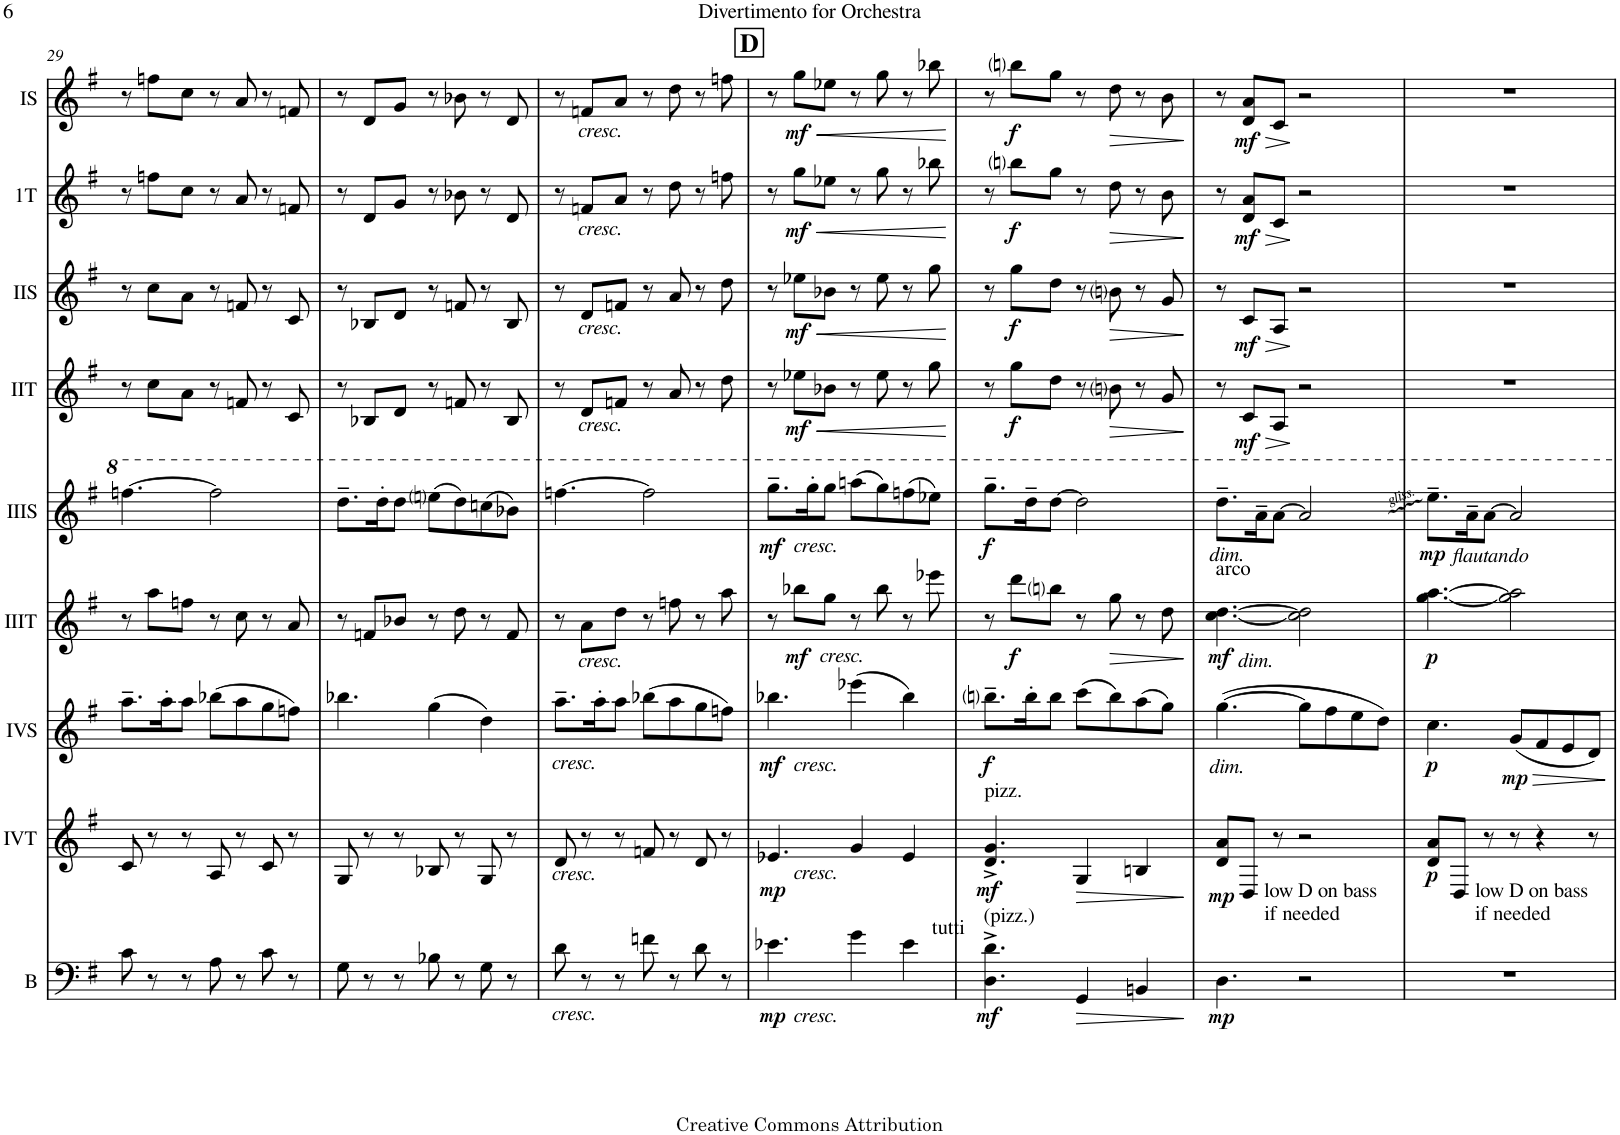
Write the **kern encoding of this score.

**kern	**dynam	**kern	**dynam	**kern	**dynam	**kern	**dynam	**kern	**dynam	**kern	**dynam	**kern	**dynam	**kern	**dynam	**kern	**dynam
*part9	*part9	*part8	*part8	*part7	*part7	*part6	*part6	*part5	*part5	*part4	*part4	*part3	*part3	*part2	*part2	*part1	*part1
*staff9	*staff9	*staff8	*staff8	*staff7	*staff7	*staff6	*staff6	*staff5	*staff5	*staff4	*staff4	*staff3	*staff3	*staff2	*staff2	*staff1	*staff1
*I"Bass	*	*I"Acc. 4T	*	*I"Acc. 4S	*	*I"Acc. 3T	*	*I"Acc. 3S	*	*I"Acc. 2T	*	*I"Acc. 2S	*	*I"Acc. 1T	*	*I"Acc. 1S	*
*I'B	*	*	*	*	*	*	*	*	*	*	*	*	*	*I'1T	*	*	*
!!LO:PB:g=z
*clefF4	*	*clefG2	*	*clefG2	*	*clefG2	*	*clefG2	*	*clefG2	*	*clefG2	*	*clefG2	*	*clefG2	*
*Trd7c12	*	*Trd7c12	*	*Trd7c12	*	*Trd7c12	*	*Trd7c12	*	*	*	*	*	*	*	*	*
*k[f#]	*	*k[f#]	*	*k[f#]	*	*k[f#]	*	*k[f#]	*	*k[f#]	*	*k[f#]	*	*k[f#]	*	*k[f#]	*
*M7/8	*	*M7/8	*	*M7/8	*	*M7/8	*	*M7/8	*	*M7/8	*	*M7/8	*	*M7/8	*	*M7/8	*
=29	=29	=29	=29	=29	=29	=29	=29	=29	=29	=29	=29	=29	=29	=29	=29	=29	=29
8c\	.	8c/	.	8.aa~\L	.	8r	.	[4.fffn\	.	8r	.	8r	.	8r	.	8r	.
8r	.	8r	.	.	.	8aa\L	.	.	.	8cc\L	.	8cc\L	.	8ffn\L	.	8ffn\L	.
.	.	.	.	16aa'\K	.	.	.	.	.	.	.	.	.	.	.	.	.
8r	.	8r	.	8aa\J	.	8ffn\J	.	.	.	8a\J	.	8a\J	.	8cc\J	.	8cc\J	.
8A\	.	8A/	.	(8bb-X\L	.	8r	.	2fff\]	.	8r	.	8r	.	8r	.	8r	.
8r	.	8r	.	8aa\	.	8cc\	.	.	.	8fn/	.	8fn/	.	8a/	.	8a/	.
8c\	.	8c/	.	8gg\	.	8r	.	.	.	8r	.	8r	.	8r	.	8r	.
8r	.	8r	.	8ffn\J)	.	8a/	.	.	.	8c/	.	8c/	.	8fn/	.	8fn/	.
=30	=30	=30	=30	=30	=30	=30	=30	=30	=30	=30	=30	=30	=30	=30	=30	=30	=30
8G\	.	8G/	.	4.bb-X\	.	8r	.	8.ddd~\L	.	8r	.	8r	.	8r	.	8r	.
8r	.	8r	.	.	.	8fn/L	.	.	.	8B-X/L	.	8B-X/L	.	8d/L	.	8d/L	.
.	.	.	.	.	.	.	.	16ddd'\K	.	.	.	.	.	.	.	.	.
8r	.	8r	.	.	.	8b-X/J	.	8ddd\J	.	8d/J	.	8d/J	.	8g/J	.	8g/J	.
8B-X\	.	8B-X/	.	(4gg\	.	8r	.	(8eeeni\L	.	8r	.	8r	.	8r	.	8r	.
8r	.	8r	.	.	.	8dd\	.	8ddd\)	.	8fn/	.	8fn/	.	8b-X\	.	8b-X\	.
8G\	.	8G/	.	4dd\)	.	8r	.	(8cccn\	.	8r	.	8r	.	8r	.	8r	.
8r	.	8r	.	.	.	8f/	.	8bb-X\J)	.	8B-/	.	8B-/	.	8d/	.	8d/	.
=31	=31	=31	=31	=31	=31	=31	=31	=31	=31	=31	=31	=31	=31	=31	=31	=31	=31
!	!	!	!	!LO:TX:b:i:t=cresc.	!	!	!	!	!	!	!	!	!	!	!	!	!
!	!	!LO:TX:b:i:t=cresc.	!	!	!	!	!	!	!	!	!	!	!	!	!	!	!
!LO:TX:b:i:t=cresc.	!	!	!	!	!	!	!	!	!	!	!	!	!	!	!	!	!
8d\	.	8d/	.	8.aa~\L	.	8r	.	[4.fffn\	.	8r	.	8r	.	8r	.	8r	.
!	!	!	!	!	!	!	!	!	!	!	!	!	!	!	!	!LO:TX:b:i:t=cresc.	!
!	!	!	!	!	!	!	!	!	!	!	!	!	!	!LO:TX:b:i:t=cresc.	!	!	!
!	!	!	!	!	!	!	!	!	!	!	!	!LO:TX:b:i:t=cresc.	!	!	!	!	!
!	!	!	!	!	!	!	!	!	!	!LO:TX:b:i:t=cresc.	!	!	!	!	!	!	!
!	!	!	!	!	!	!LO:TX:b:i:t=cresc.	!	!	!	!	!	!	!	!	!	!	!
8r	.	8r	.	.	.	8a\L	.	.	.	8d/L	.	8d/L	.	8fn/L	.	8fn/L	.
.	.	.	.	16aa'\K	.	.	.	.	.	.	.	.	.	.	.	.	.
8r	.	8r	.	8aa\J	.	8dd\J	.	.	.	8fn/J	.	8fn/J	.	8a/J	.	8a/J	.
8fn\	.	8fn/	.	(8bb-X\L	.	8r	.	2fff\]	.	8r	.	8r	.	8r	.	8r	.
8r	.	8r	.	8aa\	.	8ffn\	.	.	.	8a/	.	8a/	.	8dd\	.	8dd\	.
8d\	.	8d/	.	8gg\	.	8r	.	.	.	8r	.	8r	.	8r	.	8r	.
8r	.	8r	.	8ffn\J)	.	8aa\	.	.	.	8dd\	.	8dd\	.	8ffn\	.	8ffn\	.
!!LO:REH:place=s1:a:B:cj:fs=14:t=D
=32	=32	=32	=32	=32	=32	=32	=32	=32	=32	=32	=32	=32	=32	=32	=32	=32	=32
!	!	!	!	!	!	!	!	!LO:TX:b:i:t=cresc.	!	!	!	!	!	!	!	!	!
!	!	!	!	!LO:TX:b:i:t=cresc.	!	!	!	!	!	!	!	!	!	!	!	!	!
!	!	!LO:TX:b:i:t=cresc.	!	!	!	!	!	!	!	!	!	!	!	!	!	!	!
!LO:TX:b:i:t=cresc.	!	!	!	!	!	!	!	!	!	!	!	!	!	!	!	!	!
!	!LO:DY:b	!	!LO:DY:b	!	!LO:DY:b	!	!	!	!LO:DY:b	!	!	!	!	!	!	!	!
4.e-X\	mp	4.e-X/	mp	4.bb-X\	mf	8r	.	8.ggg~\L	mf	8r	.	8r	.	8r	.	8r	.
!	!	!	!	!	!	!LO:TX:b:i:t=cresc.	!	!	!	!	!	!	!	!	!	!	!
!	!	!	!	!	!	!	!LO:DY:b	!	!	!	!LO:HP:b	!	!LO:HP:b	!	!LO:HP:b	!	!LO:HP:b
!	!	!	!	!	!	!	!	!	!	!	!LO:DY:n=1:b	!	!LO:DY:n=1:b	!	!LO:DY:n=1:b	!	!LO:DY:n=1:b
.	.	.	.	.	.	8bb-X\L	mf	.	.	8ee-X\L	< mf	8ee-X\L	< mf	8gg\L	< mf	8gg\L	< mf
.	.	.	.	.	.	.	.	16ggg'\K	.	.	.	.	.	.	.	.	.
.	.	.	.	.	.	8gg\J	.	8ggg\J	.	8b-X\J	.	8b-X\J	.	8ee-X\J	.	8ee-X\J	.
4g\	.	4g/	.	(4eee-X\	.	8r	.	(8aaan\L	.	8r	.	8r	.	8r	.	8r	.
.	.	.	.	.	.	8bb-\	.	8ggg\)	.	8ee-\	.	8ee-\	.	8gg\	.	8gg\	.
4e-\	.	4e-/	.	4bb-\)	.	8r	.	(8fffn\	.	8r	.	8r	.	8r	.	8r	.
.	.	.	.	.	.	8eee-X\	.	8eee-X\J)	.	8gg\	.	8gg\	.	8bb-X\	.	8bb-X\	.
.	.	.	.	.	.	.	.	.	.	.	[	.	[	.	[	.	[
=33	=33	=33	=33	=33	=33	=33	=33	=33	=33	=33	=33	=33	=33	=33	=33	=33	=33
!	!	!LO:TX:a:t=pizz.	!	!	!	!	!	!	!	!	!	!	!	!	!	!	!
!LO:TX:a:t=tutti	!	!	!	!	!	!	!	!	!	!	!	!	!	!	!	!	!
!LO:TX:a:t=(pizz.)	!	!	!	!	!	!	!	!	!	!	!	!	!	!	!	!	!
!	!LO:DY:b	!	!LO:DY:b	!	!LO:DY:b	!	!	!	!LO:DY:b	!	!	!	!	!	!	!	!
4.D\^ 4.d\^	mf	4.d/^ 4.g/^	mf	8.bbni~\L	f	8r	.	8.ggg~\L	f	8r	.	8r	.	8r	.	8r	.
!	!	!	!	!	!	!	!LO:DY:b	!	!	!	!LO:DY:b	!	!LO:DY:b	!	!LO:DY:b	!	!LO:DY:b
.	.	.	.	.	.	8ddd\L	f	.	.	8gg\L	f	8gg\L	f	8bbni\L	f	8bbni\L	f
.	.	.	.	16bb'\K	.	.	.	16ddd~\K	.	.	.	.	.	.	.	.	.
.	.	.	.	8bb\J	.	8bbni\J	.	[8ddd\J	.	8dd\J	.	8dd\J	.	8gg\J	.	8gg\J	.
!	!LO:HP:b	!	!LO:HP:b	!	!	!	!	!	!	!	!	!	!	!	!	!	!
4GG/	>	4G/	>	(8ccc\L	.	8r	.	2ddd\]	.	8r	.	8r	.	8r	.	8r	.
!	!	!	!	!	!	!	!LO:HP:b	!	!	!	!LO:HP:b	!	!LO:HP:b	!	!LO:HP:b	!	!LO:HP:b
.	.	.	.	8bb\)	.	8gg\	>	.	.	8bni\	>	8bni\	>	8dd\	>	8dd\	>
4BBn/	.	4Bn/	.	(8aa\	.	8r	.	.	.	8r	.	8r	.	8r	.	8r	.
.	.	.	.	8gg\J)	.	8dd\	.	.	.	8g/	.	8g/	.	8b\	.	8b\	.
.	]	.	]	.	.	.	]	.	.	.	]	.	]	.	]	.	]
=34	=34	=34	=34	=34	=34	=34	=34	=34	=34	=34	=34	=34	=34	=34	=34	=34	=34
!	!	!	!	!	!	!	!	!LO:TX:b:i:t=dim.	!	!	!	!	!	!	!	!	!
!	!	!	!	!	!	!LO:TX:b:i:t=dim.	!	!	!	!	!	!	!	!	!	!	!
!	!	!	!	!	!	!LO:TX:a:t=arco	!	!	!	!	!	!	!	!	!	!	!
!	!	!	!	!LO:TX:b:i:t=dim.	!	!	!	!	!	!	!	!	!	!	!	!	!
!	!LO:DY:b	!	!LO:DY:b	!	!	!	!LO:DY:b	!	!	!	!	!	!	!	!	!	!
4.D\	mp	8d/ 8a/L	mp	([4.gg\	.	[4.cc\ [4.dd\	mf	8.ddd~\L	.	8r	.	8r	.	8r	.	8r	.
!	!	!LO:TX:b:t=low D on bass	!	!	!	!	!	!	!	!	!	!	!	!	!	!	!
!	!	!LO:TX:b:t=if needed	!	!	!	!	!	!	!	!	!	!	!	!	!	!	!
!	!	!	!	!	!	!	!	!	!	!	!LO:HP:b	!	!LO:HP:b	!	!LO:HP:b	!	!LO:HP:b
!	!	!	!	!	!	!	!	!	!	!	!LO:DY:n=1:b	!	!LO:DY:n=1:b	!	!LO:DY:n=1:b	!	!LO:DY:n=1:b
.	.	8D/J	.	.	.	.	.	.	.	8c/L	> mf	8c/L	> mf	8d/ 8a/L	> mf	8d/ 8a/L	> mf
.	.	.	.	.	.	.	.	16aa~\K	.	.	.	.	.	.	.	.	.
.	.	8r	.	.	.	.	.	[8aa\J	.	8A/J	.	8A/J	.	8c/J	.	8c/J	.
2r	.	2r	.	8gg\L]	.	2cc\] 2dd\]	.	2aa/]	.	2r	]	2r	]	2r	]	2r	]
.	.	.	.	8ff#\	.	.	.	.	.	.	.	.	.	.	.	.	.
.	.	.	.	8ee\	.	.	.	.	.	.	.	.	.	.	.	.	.
.	.	.	.	8dd\J)	.	.	.	.	.	.	.	.	.	.	.	.	.
=35	=35	=35	=35	=35	=35	=35	=35	=35	=35	=35	=35	=35	=35	=35	=35	=35	=35
!	!	!	!	!	!	!	!	!LO:TX:b:i:t=flautando	!	!	!	!	!	!	!	!	!
!	!	!	!LO:DY:b	!	!LO:DY:b	!	!LO:DY:b	!	!LO:DY:b	!	!	!	!	!	!	!	!
2..r	.	8d/ 8a/L	p	4.cc\	p	[4.gg\ [4.aa\	p	8.eee~\L	mp	2..r	.	2..r	.	2..r	.	2..r	.
!	!	!LO:TX:b:t=low D on bass	!	!	!	!	!	!	!	!	!	!	!	!	!	!	!
!	!	!LO:TX:b:t=if needed	!	!	!	!	!	!	!	!	!	!	!	!	!	!	!
.	.	8D/J	.	.	.	.	.	.	.	.	.	.	.	.	.	.	.
.	.	.	.	.	.	.	.	16aa~\K	.	.	.	.	.	.	.	.	.
.	.	8r	.	.	.	.	.	[8aa\J	.	.	.	.	.	.	.	.	.
!	!	!	!	!	!LO:HP:b	!	!	!	!	!	!	!	!	!	!	!	!
!	!	!	!	!	!LO:DY:n=1:b	!	!	!	!	!	!	!	!	!	!	!	!
.	.	8r	.	(8g/L	> mp	2gg\] 2aa\]	.	2aa/]	.	.	.	.	.	.	.	.	.
.	.	4r	.	8f#/	.	.	.	.	.	.	.	.	.	.	.	.	.
.	.	.	.	8e/	.	.	.	.	.	.	.	.	.	.	.	.	.
.	.	8r	.	8d/J)	.	.	.	.	.	.	.	.	.	.	.	.	.
.	.	.	.	.	]	.	.	.	.	.	.	.	.	.	.	.	.
=	=	=	=	=	=	=	=	=	=	=	=	=	=	=	=	=	=
*-	*-	*-	*-	*-	*-	*-	*-	*-	*-	*-	*-	*-	*-	*-	*-	*-	*-
